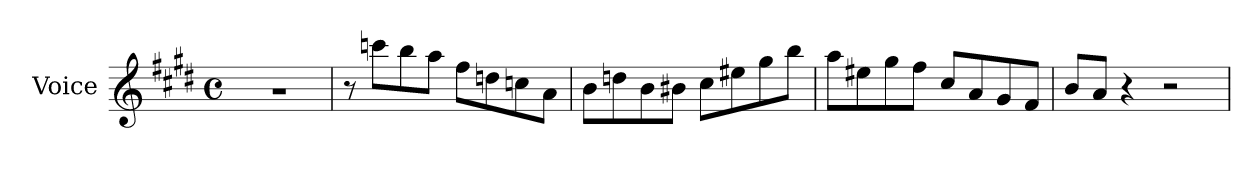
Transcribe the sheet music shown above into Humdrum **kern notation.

**kern
*part1
*staff1
*I"Voice
*I'Voice
*clefG2
*k[f#c#g#d#]
*M4/4
*met(c)
=1
1rcc
=2
8r
8cccn\L
8bb\
8aa\J
8ff#\L
8ddn\
8ccn\
8a\J
=3
8b\L
8ddn\
8b\
8b#X\J
8cc#\L
8ee#X\
8gg#\
8bb\J
=4
8aa\L
8ee#X\
8gg#\
8ff#\J
8cc#/L
8a/
8g#/
8f#/J
=5
8b/L
8a/J
4r
2rcc
=
*-
